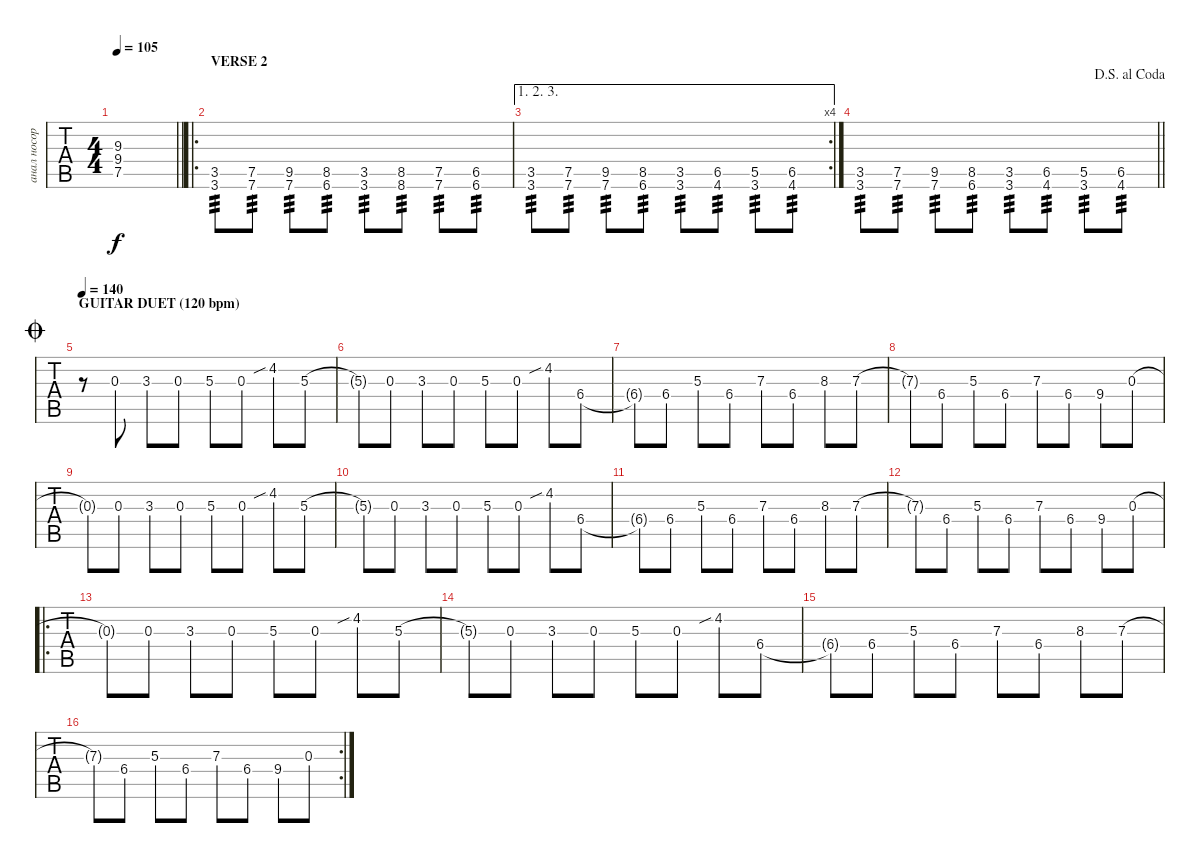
\track ("анал носорог" "анал носор") {instrument distortionguitar}
\staff {tabs}
\tuning (C4 G3 Eb3 Bb2 F2 C2) {hide}
\ts (4 4)
\tempo 105
\clef g2
\barLineRight lightlight
\ks cminor
(9.3 9.4 7.5).1{dy f} |
\ro
\section ("" "VERSE 2")
(3.5 3.6).8{tp 3} (7.5 7.6).8{tp 3} (9.5 7.6).8{tp 3} (8.5 6.6).8{tp 3} (3.5 3.6).8{tp 3} (8.5 8.6).8{tp 3} (7.5 7.6).8{tp 3} (6.5 6.6).8{tp 3} |
\ae (1 2 3)
\rc 4
(3.5 3.6).8{tp 3} (7.5 7.6).8{tp 3} (9.5 7.6).8{tp 3} (8.5 6.6).8{tp 3} (3.5 3.6).8{tp 3} (6.5 4.6).8{tp 3} (5.5 3.6).8{tp 3} (6.5 4.6).8{tp 3} |
\jump dalsegnoalcoda
\barLineRight lightlight
(3.5 3.6).8{tp 3} (7.5 7.6).8{tp 3} (9.5 7.6).8{tp 3} (8.5 6.6).8{tp 3} (3.5 3.6).8{tp 3} (6.5 4.6).8{tp 3} (5.5 3.6).8{tp 3} (6.5 4.6).8{tp 3} |
\section ("" "GUITAR DUET (120 bpm)")
\jump coda
\tempo 140
r.8{balance 3} 0.3.8 3.3.8 0.3.8 5.3.8 0.3.8 4.2{sib}.8 5.3.8 |
5.3{t}.8 0.3.8 3.3.8 0.3.8 5.3.8 0.3.8 4.2{sib}.8 6.4.8 |
6.4{t}.8 6.4.8 5.3.8 6.4.8 7.3.8 6.4.8 8.3.8 7.3.8 |
7.3{t}.8 6.4.8 5.3.8 6.4.8 7.3.8 6.4.8 9.4.8 0.3.8 |
0.3{t}.8 0.3.8 3.3.8 0.3.8 5.3.8 0.3.8 4.2{sib}.8 5.3.8 |
5.3{t}.8 0.3.8 3.3.8 0.3.8 5.3.8 0.3.8 4.2{sib}.8 6.4.8 |
6.4{t}.8 6.4.8 5.3.8 6.4.8 7.3.8 6.4.8 8.3.8 7.3.8 |
7.3{t}.8 6.4.8 5.3.8 6.4.8 7.3.8 6.4.8 9.4.8 0.3.8 |
\ro
0.3{t}.8 0.3.8 3.3.8 0.3.8 5.3.8 0.3.8 4.2{sib}.8 5.3.8 |
5.3{t}.8 0.3.8 3.3.8 0.3.8 5.3.8 0.3.8 4.2{sib}.8 6.4.8 |
6.4{t}.8 6.4.8 5.3.8 6.4.8 7.3.8 6.4.8 8.3.8 7.3.8 |
\rc 2
7.3{t}.8 6.4.8 5.3.8 6.4.8 7.3.8 6.4.8 9.4.8 0.3.8
